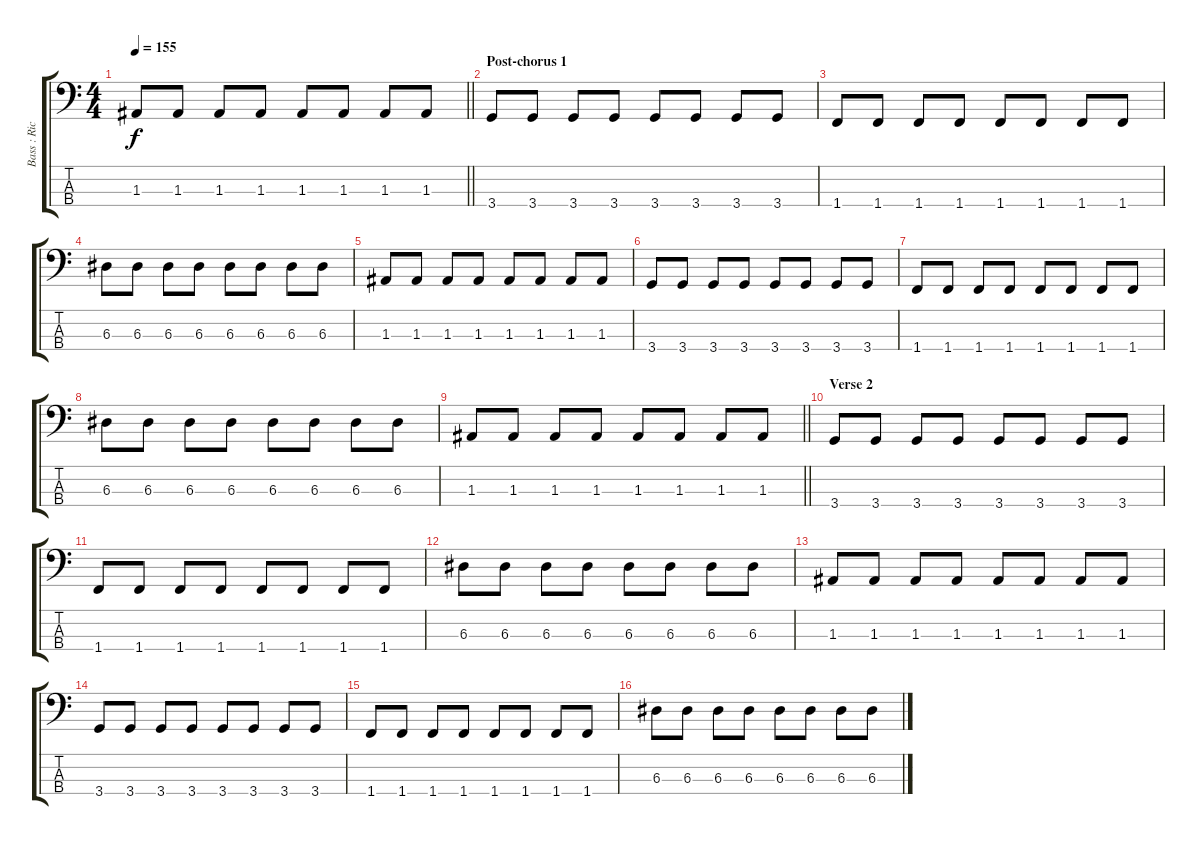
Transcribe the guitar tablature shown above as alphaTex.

\track ("Bass : Rick Burch" "Bass : Ric") {instrument electricbassfinger}
\staff {score tabs}
\tuning (G2 D2 A1 E1) {hide}
\ts (4 4)
\tempo 155
\clef f4
\barLineRight lightlight
\ks c
1.3.8{dy f} 1.3.8 1.3.8 1.3.8 1.3.8 1.3.8 1.3.8 1.3.8 |
\section ("" "Post-chorus 1")
3.4.8 3.4.8 3.4.8 3.4.8 3.4.8 3.4.8 3.4.8 3.4.8 |
1.4.8 1.4.8 1.4.8 1.4.8 1.4.8 1.4.8 1.4.8 1.4.8 |
6.3.8 6.3.8 6.3.8 6.3.8 6.3.8 6.3.8 6.3.8 6.3.8 |
1.3.8 1.3.8 1.3.8 1.3.8 1.3.8 1.3.8 1.3.8 1.3.8 |
3.4.8 3.4.8 3.4.8 3.4.8 3.4.8 3.4.8 3.4.8 3.4.8 |
1.4.8 1.4.8 1.4.8 1.4.8 1.4.8 1.4.8 1.4.8 1.4.8 |
6.3.8 6.3.8 6.3.8 6.3.8 6.3.8 6.3.8 6.3.8 6.3.8 |
\barLineRight lightlight
1.3.8 1.3.8 1.3.8 1.3.8 1.3.8 1.3.8 1.3.8 1.3.8 |
\section ("" "Verse 2")
3.4.8 3.4.8 3.4.8 3.4.8 3.4.8 3.4.8 3.4.8 3.4.8 |
1.4.8 1.4.8 1.4.8 1.4.8 1.4.8 1.4.8 1.4.8 1.4.8 |
6.3.8 6.3.8 6.3.8 6.3.8 6.3.8 6.3.8 6.3.8 6.3.8 |
1.3.8 1.3.8 1.3.8 1.3.8 1.3.8 1.3.8 1.3.8 1.3.8 |
3.4.8 3.4.8 3.4.8 3.4.8 3.4.8 3.4.8 3.4.8 3.4.8 |
1.4.8 1.4.8 1.4.8 1.4.8 1.4.8 1.4.8 1.4.8 1.4.8 |
6.3.8 6.3.8 6.3.8 6.3.8 6.3.8 6.3.8 6.3.8 6.3.8
